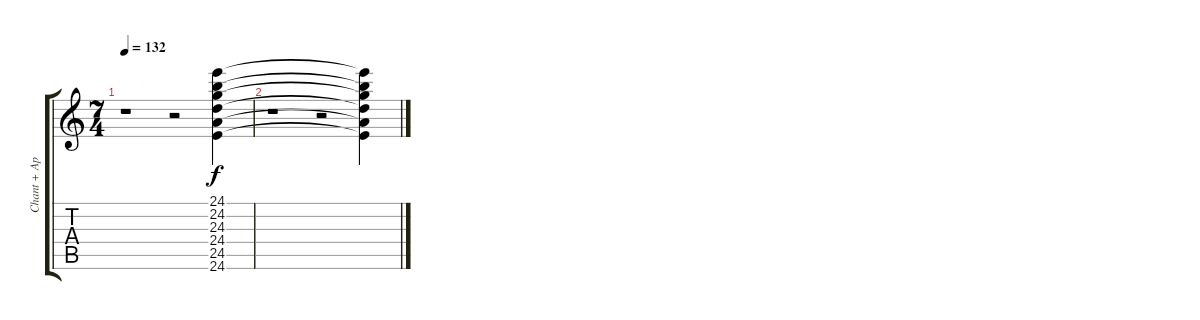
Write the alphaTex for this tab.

\track ("Chant + Applaudissements" "Chant + Ap") {instrument tangoaccordion}
\staff {score tabs}
\tuning (E4 B3 G3 D3 A2 E2) {hide}
\ts (7 4)
\tempo 132
\clef g2
\ks c
r.1{dy f} r.2 (24.1{t} 24.2{t} 24.3{t} 24.4{t} 24.5{t} 24.6{t}).4{volume 4} |
r.1 r.2 (24.1{t} 24.2{t} 24.3{t} 24.4{t} 24.5{t} 24.6{t}).4
